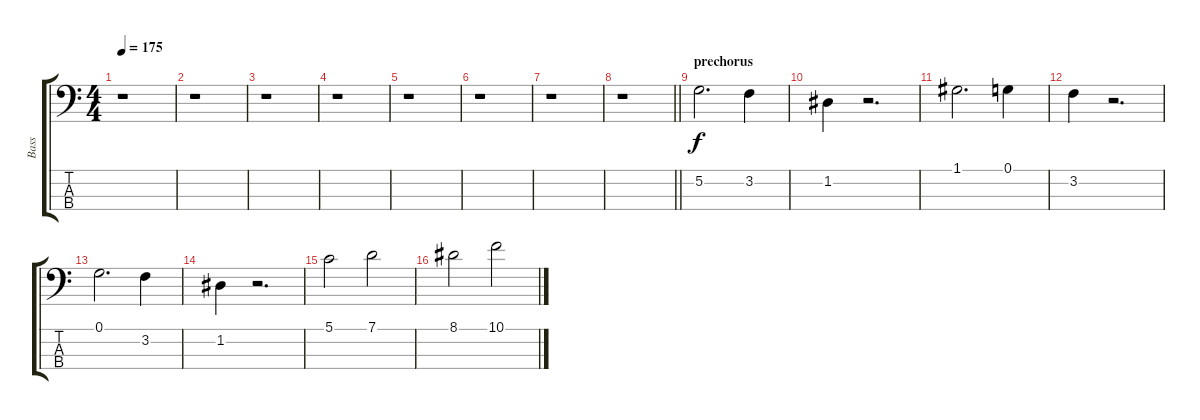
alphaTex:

\track ("Bass" "Bass") {instrument electricbassfinger}
\staff {score tabs}
\tuning (G2 D2 A1 E1) {hide}
\ts (4 4)
\tempo 175
\clef f4
\ks c
r.1{dy f} |
r.1 |
r.1 |
r.1 |
r.1 |
r.1 |
r.1 |
\barLineRight lightlight
r.1 |
\section ("" "prechorus")
5.2.2{d} 3.2.4 |
1.2.4 r.2{d} |
1.1.2{d} 0.1.4 |
3.2.4 r.2{d} |
0.1.2{d} 3.2.4 |
1.2.4 r.2{d} |
5.1.2 7.1.2 |
8.1.2 10.1.2
